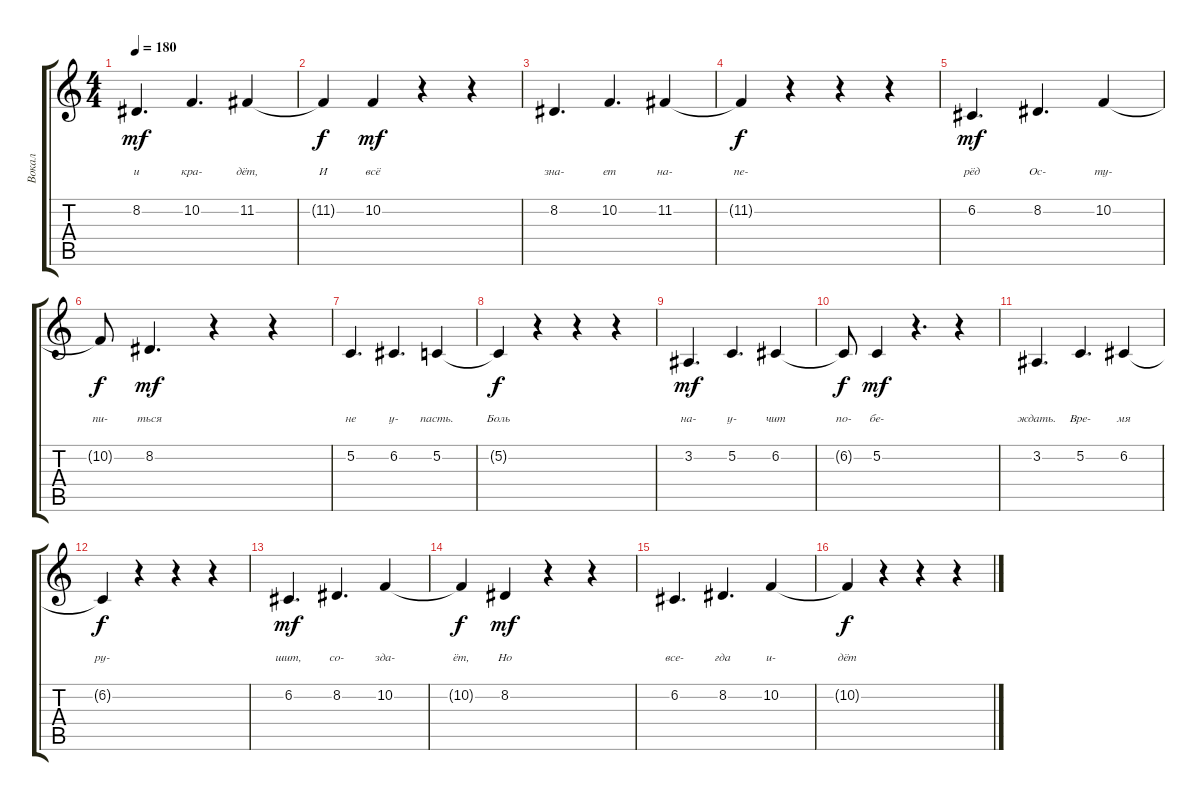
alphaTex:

\track ("Вокал" "Вокал") {instrument pad7halo}
\staff {score tabs}
\tuning (C4 G3 Eb3 Bb2 F2 C2) {hide}
\ts (4 4)
\tempo 180
\clef g2
\ks c
8.2.4{d lyrics (0 "") lyrics (1 "") lyrics (2 "") lyrics (3 "и") lyrics (4 "") dy mf} 10.2.4{d lyrics (0 "") lyrics (1 "") lyrics (2 "") lyrics (3 "кра-") lyrics (4 "")} 11.2.4{lyrics (0 "") lyrics (1 "") lyrics (2 "") lyrics (3 "дёт,") lyrics (4 "")} |
11.2{t}.4{lyrics (0 "") lyrics (1 "") lyrics (2 "") lyrics (3 "И") lyrics (4 "") dy f} 10.2.4{lyrics (0 "") lyrics (1 "") lyrics (2 "") lyrics (3 "всё") lyrics (4 "") dy mf} r.4 r.4 |
8.2.4{d lyrics (0 "") lyrics (1 "") lyrics (2 "") lyrics (3 "зна-") lyrics (4 "")} 10.2.4{d lyrics (0 "") lyrics (1 "") lyrics (2 "") lyrics (3 "ет") lyrics (4 "")} 11.2.4{lyrics (0 "") lyrics (1 "") lyrics (2 "") lyrics (3 "на-") lyrics (4 "")} |
11.2{t}.4{lyrics (0 "") lyrics (1 "") lyrics (2 "") lyrics (3 "пе-") lyrics (4 "") dy f} r.4 r.4 r.4 |
6.2.4{d lyrics (0 "") lyrics (1 "") lyrics (2 "") lyrics (3 "рёд") lyrics (4 "") dy mf} 8.2.4{d lyrics (0 "") lyrics (1 "") lyrics (2 "") lyrics (3 "Ос-") lyrics (4 "")} 10.2.4{lyrics (0 "") lyrics (1 "") lyrics (2 "") lyrics (3 "ту-") lyrics (4 "")} |
10.2{t}.8{lyrics (0 "") lyrics (1 "") lyrics (2 "") lyrics (3 "пи-") lyrics (4 "") dy f} 8.2.4{d lyrics (0 "") lyrics (1 "") lyrics (2 "") lyrics (3 "ться") lyrics (4 "") dy mf} r.4 r.4 |
5.2.4{d lyrics (0 "") lyrics (1 "") lyrics (2 "") lyrics (3 "не") lyrics (4 "")} 6.2.4{d lyrics (0 "") lyrics (1 "") lyrics (2 "") lyrics (3 "у-") lyrics (4 "")} 5.2.4{lyrics (0 "") lyrics (1 "") lyrics (2 "") lyrics (3 "пасть.") lyrics (4 "")} |
5.2{t}.4{lyrics (0 "") lyrics (1 "") lyrics (2 "") lyrics (3 "Боль") lyrics (4 "") dy f} r.4 r.4 r.4 |
3.2.4{d lyrics (0 "") lyrics (1 "") lyrics (2 "") lyrics (3 "на-") lyrics (4 "") dy mf} 5.2.4{d lyrics (0 "") lyrics (1 "") lyrics (2 "") lyrics (3 "у-") lyrics (4 "")} 6.2.4{lyrics (0 "") lyrics (1 "") lyrics (2 "") lyrics (3 "чит") lyrics (4 "")} |
6.2{t}.8{lyrics (0 "") lyrics (1 "") lyrics (2 "") lyrics (3 "по-") lyrics (4 "") dy f} 5.2.4{lyrics (0 "") lyrics (1 "") lyrics (2 "") lyrics (3 "бе-") lyrics (4 "") dy mf} r.4{d} r.4 |
3.2.4{d lyrics (0 "") lyrics (1 "") lyrics (2 "") lyrics (3 "ждать.") lyrics (4 "")} 5.2.4{d lyrics (0 "") lyrics (1 "") lyrics (2 "") lyrics (3 "Вре-") lyrics (4 "")} 6.2.4{lyrics (0 "") lyrics (1 "") lyrics (2 "") lyrics (3 "мя") lyrics (4 "")} |
6.2{t}.4{lyrics (0 "") lyrics (1 "") lyrics (2 "") lyrics (3 "ру-") lyrics (4 "") dy f} r.4 r.4 r.4 |
6.2.4{d lyrics (0 "") lyrics (1 "") lyrics (2 "") lyrics (3 "шит,") lyrics (4 "") dy mf} 8.2.4{d lyrics (0 "") lyrics (1 "") lyrics (2 "") lyrics (3 "со-") lyrics (4 "")} 10.2.4{lyrics (0 "") lyrics (1 "") lyrics (2 "") lyrics (3 "зда-") lyrics (4 "")} |
10.2{t}.4{lyrics (0 "") lyrics (1 "") lyrics (2 "") lyrics (3 "ёт,") lyrics (4 "") dy f} 8.2.4{lyrics (0 "") lyrics (1 "") lyrics (2 "") lyrics (3 "Но") lyrics (4 "") dy mf} r.4 r.4 |
6.2.4{d lyrics (0 "") lyrics (1 "") lyrics (2 "") lyrics (3 "все-") lyrics (4 "")} 8.2.4{d lyrics (0 "") lyrics (1 "") lyrics (2 "") lyrics (3 "гда") lyrics (4 "")} 10.2.4{lyrics (0 "") lyrics (1 "") lyrics (2 "") lyrics (3 "и-") lyrics (4 "")} |
10.2{t}.4{lyrics (0 "") lyrics (1 "") lyrics (2 "") lyrics (3 "дёт") lyrics (4 "") dy f} r.4 r.4 r.4
